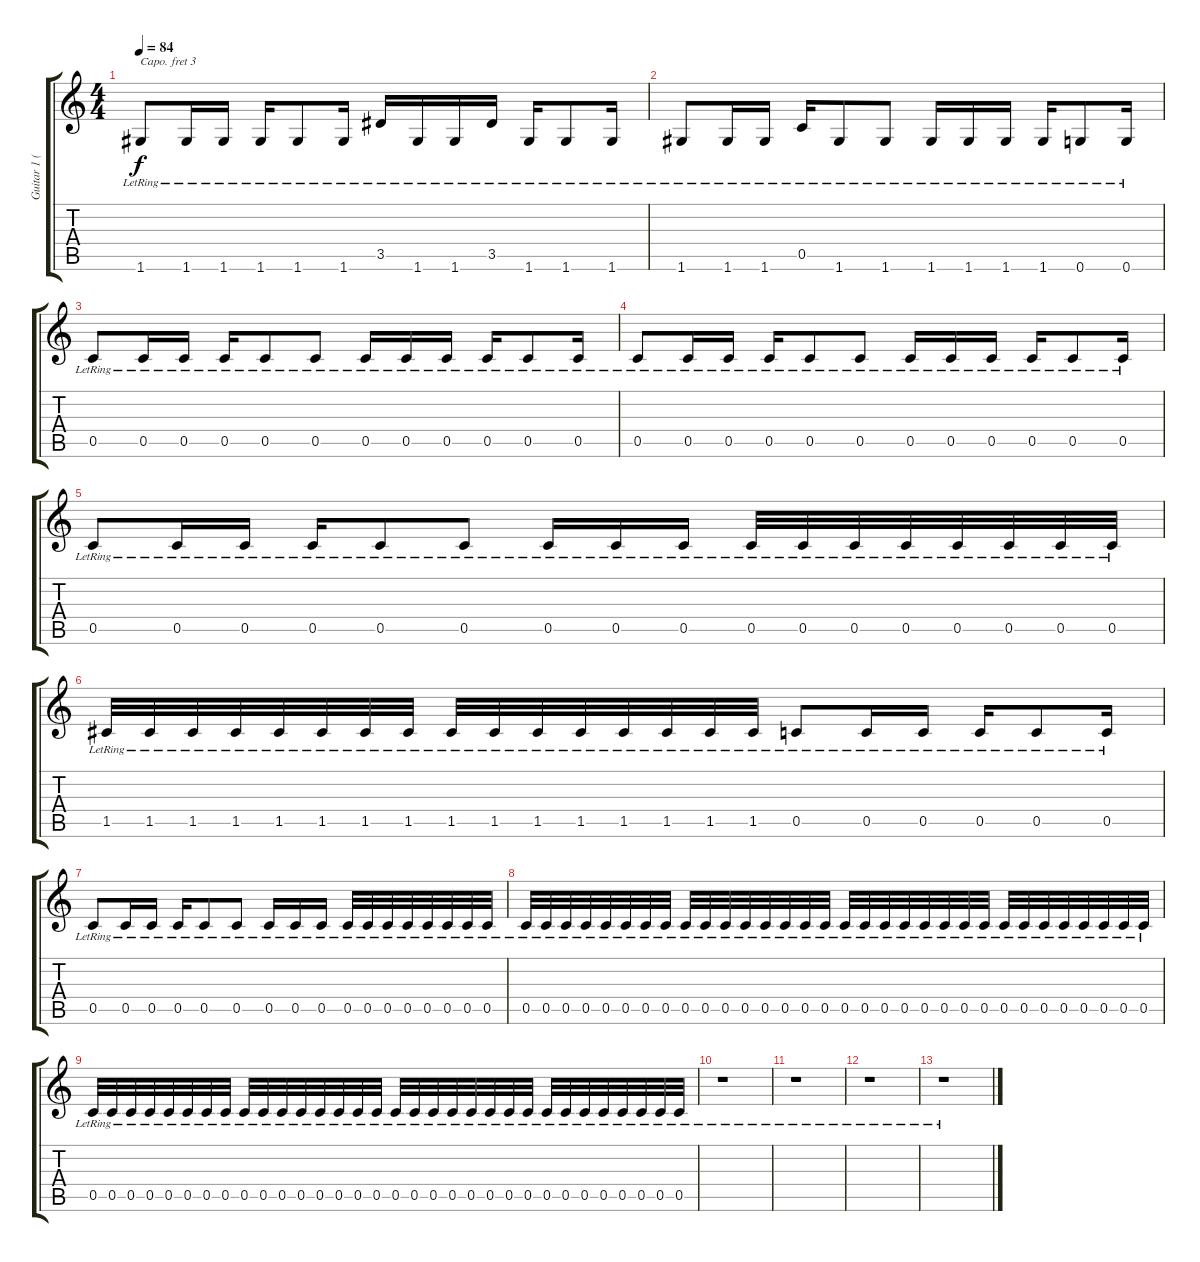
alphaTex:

\track ("Guitar 1 (Clean w/ Capo on 3rd Fret)" "Guitar 1 (") {instrument electricguitarjazz}
\staff {score tabs}
\capo 3
\tuning (E4 B3 G3 D3 A2 E2) {hide}
\ts (4 4)
\tempo 84
\clef g2
\ks c
1.6{lr}.8{dy f} 1.6{lr}.16 1.6{lr}.16 1.6{lr}.16 1.6{lr}.8 1.6{lr}.16 3.5{lr}.16 1.6{lr}.16 1.6{lr}.16 3.5{lr}.16 1.6{lr}.16 1.6{lr}.8 1.6{lr}.16 |
1.6{lr}.8 1.6{lr}.16 1.6{lr}.16 0.5{lr}.16 1.6{lr}.8 1.6{lr}.8 1.6{lr}.16 1.6{lr}.16 1.6{lr}.16 1.6{lr}.16 0.6{lr}.8 0.6{lr}.16 |
0.5{lr}.8 0.5{lr}.16 0.5{lr}.16 0.5{lr}.16 0.5{lr}.8 0.5{lr}.8 0.5{lr}.16 0.5{lr}.16 0.5{lr}.16 0.5{lr}.16 0.5{lr}.8 0.5{lr}.16 |
0.5{lr}.8 0.5{lr}.16 0.5{lr}.16 0.5{lr}.16 0.5{lr}.8 0.5{lr}.8 0.5{lr}.16 0.5{lr}.16 0.5{lr}.16 0.5{lr}.16 0.5{lr}.8 0.5{lr}.16 |
0.5{lr}.8 0.5{lr}.16 0.5{lr}.16 0.5{lr}.16 0.5{lr}.8 0.5{lr}.8 0.5{lr}.16 0.5{lr}.16 0.5{lr}.16 0.5{lr}.32 0.5{lr}.32 0.5{lr}.32 0.5{lr}.32 0.5{lr}.32 0.5{lr}.32 0.5{lr}.32 0.5{lr}.32 |
1.5{lr}.32 1.5{lr}.32 1.5{lr}.32 1.5{lr}.32 1.5{lr}.32 1.5{lr}.32 1.5{lr}.32 1.5{lr}.32 1.5{lr}.32 1.5{lr}.32 1.5{lr}.32 1.5{lr}.32 1.5{lr}.32 1.5{lr}.32 1.5{lr}.32 1.5{lr}.32 0.5{lr}.8 0.5{lr}.16 0.5{lr}.16 0.5{lr}.16 0.5{lr}.8 0.5{lr}.16 |
0.5{lr}.8 0.5{lr}.16 0.5{lr}.16 0.5{lr}.16 0.5{lr}.8 0.5{lr}.8 0.5{lr}.16 0.5{lr}.16 0.5{lr}.16 0.5{lr}.32 0.5{lr}.32 0.5{lr}.32 0.5{lr}.32 0.5{lr}.32 0.5{lr}.32 0.5{lr}.32 0.5{lr}.32 |
0.5{lr}.32{volume 0} 0.5{lr}.32 0.5{lr}.32 0.5{lr}.32 0.5{lr}.32 0.5{lr}.32 0.5{lr}.32 0.5{lr}.32 0.5{lr}.32 0.5{lr}.32 0.5{lr}.32 0.5{lr}.32 0.5{lr}.32 0.5{lr}.32 0.5{lr}.32 0.5{lr}.32 0.5{lr}.32 0.5{lr}.32 0.5{lr}.32 0.5{lr}.32 0.5{lr}.32 0.5{lr}.32 0.5{lr}.32 0.5{lr}.32 0.5{lr}.32 0.5{lr}.32 0.5{lr}.32 0.5{lr}.32 0.5{lr}.32 0.5{lr}.32 0.5{lr}.32 0.5{lr}.32 |
0.5{lr}.32 0.5{lr}.32 0.5{lr}.32 0.5{lr}.32 0.5{lr}.32 0.5{lr}.32 0.5{lr}.32 0.5{lr}.32 0.5{lr}.32 0.5{lr}.32 0.5{lr}.32 0.5{lr}.32 0.5{lr}.32 0.5{lr}.32 0.5{lr}.32 0.5{lr}.32 0.5{lr}.32 0.5{lr}.32 0.5{lr}.32 0.5{lr}.32 0.5{lr}.32 0.5{lr}.32 0.5{lr}.32 0.5{lr}.32 0.5{lr}.32 0.5{lr}.32 0.5{lr}.32 0.5{lr}.32 0.5{lr}.32 0.5{lr}.32 0.5{lr}.32 0.5{lr}.32 |
r.1 |
r.1 |
r.1 |
r.1
